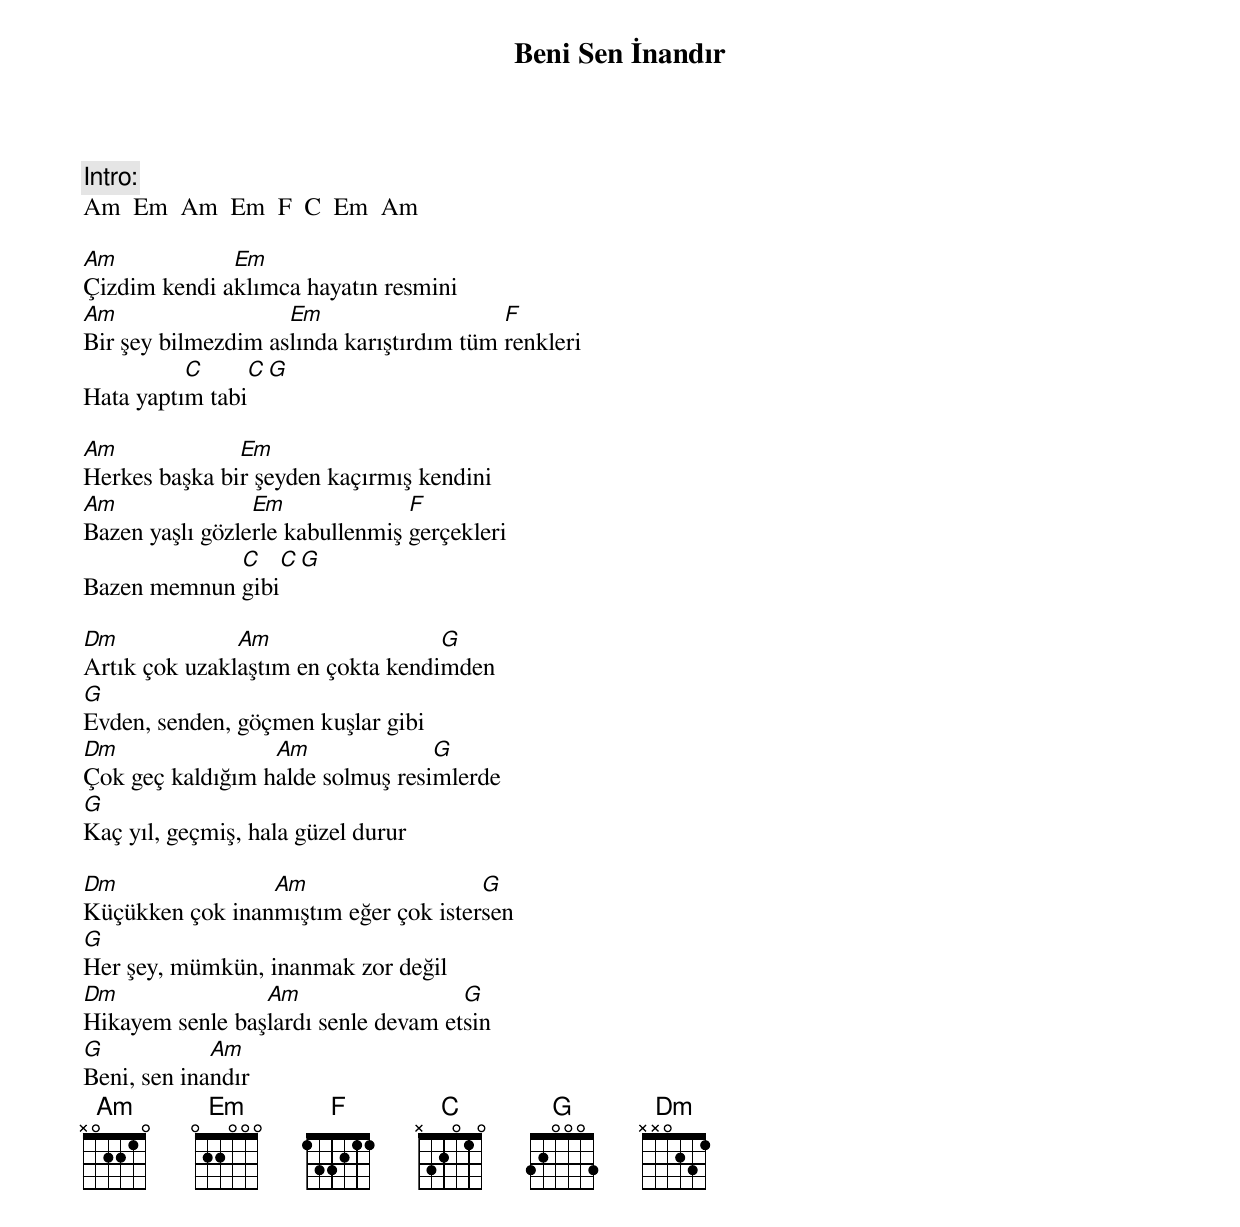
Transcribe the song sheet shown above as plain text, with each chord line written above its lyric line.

{title: Beni Sen İnandır}
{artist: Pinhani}

Intro:
Am  Em  Am  Em  F  C  Em  Am

Am            Em
Çizdim kendi aklımca hayatın resmini
Am                  Em                    F
Bir şey bilmezdim aslında karıştırdım tüm renkleri
          C      C G
Hata yaptım tabi

Am             Em
Herkes başka bir şeyden kaçırmış kendini
Am               Em              F
Bazen yaşlı gözlerle kabullenmiş gerçekleri
             C       C G
Bazen memnun gibi

Dm             Am                  G
Artık çok uzaklaştım en çokta kendimden
G
Evden, senden, göçmen kuşlar gibi
Dm                Am              G
Çok geç kaldığım halde solmuş resimlerde
G
Kaç yıl, geçmiş, hala güzel durur

Dm               Am                   G
Küçükken çok inanmıştım eğer çok istersen
G
Her şey, mümkün, inanmak zor değil
Dm               Am                  G
Hikayem senle başlardı senle devam etsin
G            Am
Beni, sen inandır
